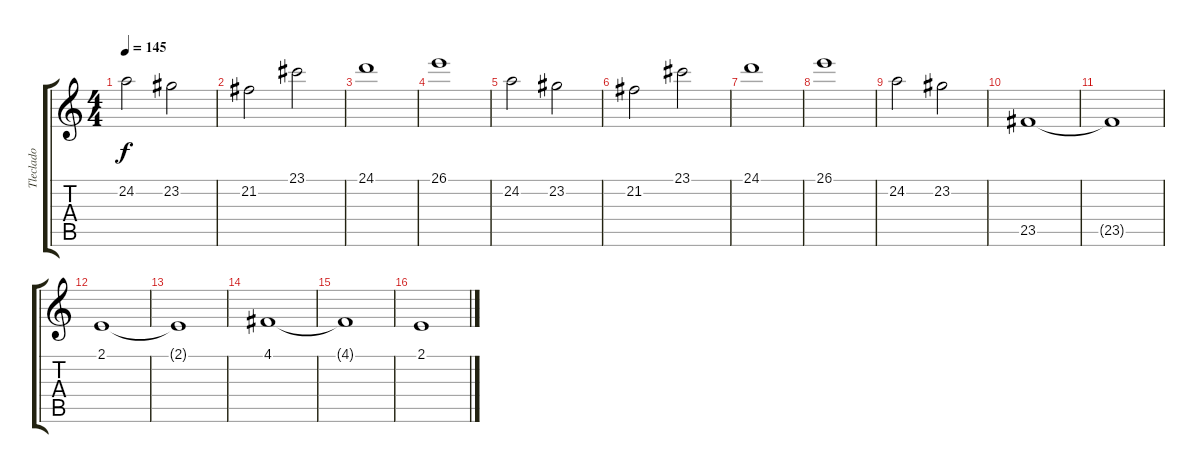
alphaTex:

\track ("Tleclado" "Tleclado") {instrument stringensemble1}
\staff {score tabs}
\tuning (D4 A3 F3 C3 G2 C2) {hide}
\ts (4 4)
\tempo 145
\clef g2
\ks c
24.2.2{dy f} 23.2.2 |
21.2.2{volume 10} 23.1.2 |
24.1.1 |
26.1.1 |
24.2.2 23.2.2 |
21.2.2{volume 10} 23.1.2 |
24.1.1 |
26.1.1 |
24.2.2 23.2.2 |
23.5.1 |
23.5{t}.1 |
2.1.1 |
2.1{t}.1 |
4.1.1 |
4.1{t}.1 |
2.1.1
